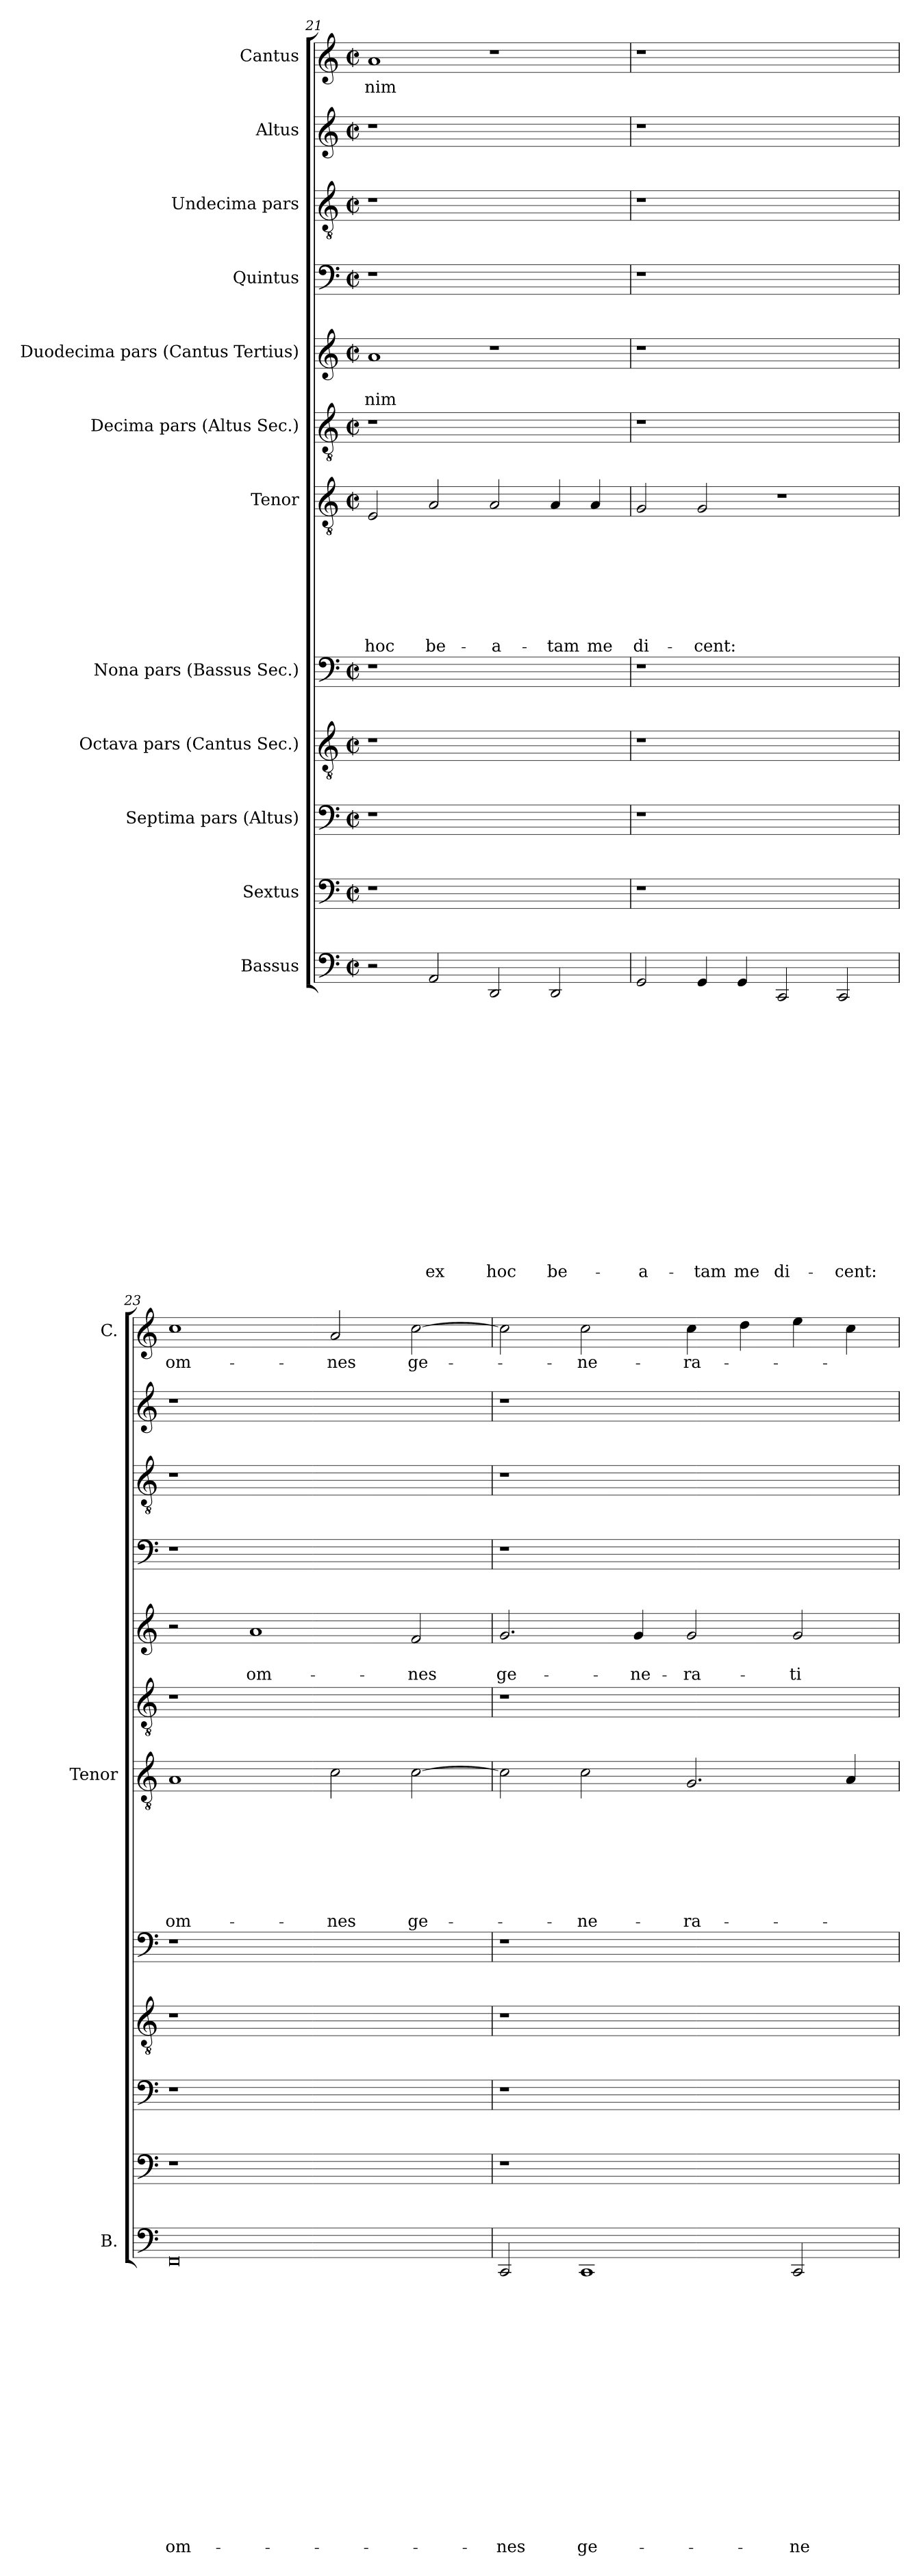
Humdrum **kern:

**kern	**text	**text	**text	**text	**text	**text	**text	**text	**text	**text	**text	**text	**text	**text	**text	**text	**text	**kern	**kern	**kern	**kern	**kern	**text	**text	**text	**text	**text	**text	**text	**text	**kern	**kern	**text	**text	**kern	**kern	**kern	**kern	**text
*part12	*part12	*part12	*part12	*part12	*part12	*part12	*part12	*part12	*part12	*part12	*part12	*part12	*part12	*part12	*part12	*part12	*part12	*part11	*part10	*part9	*part8	*part7	*part7	*part7	*part7	*part7	*part7	*part7	*part7	*part7	*part6	*part5	*part5	*part5	*part4	*part3	*part2	*part1	*part1
*staff12	*staff12	*staff12	*staff12	*staff12	*staff12	*staff12	*staff12	*staff12	*staff12	*staff12	*staff12	*staff12	*staff12	*staff12	*staff12	*staff12	*staff12	*staff11	*staff10	*staff9	*staff8	*staff7	*staff7	*staff7	*staff7	*staff7	*staff7	*staff7	*staff7	*staff7	*staff6	*staff5	*staff5	*staff5	*staff4	*staff3	*staff2	*staff1	*staff1
*I"Bassus	*	*	*	*	*	*	*	*	*	*	*	*	*	*	*	*	*	*I"Sextus	*I"Septima pars (Altus)	*I"Octava pars (Cantus Sec.)	*I"Nona pars (Bassus Sec.)	*I"Tenor	*	*	*	*	*	*	*	*	*I"Decima pars (Altus Sec.)	*I"Duodecima pars (Cantus Tertius)	*	*	*I"Quintus	*I"Undecima pars	*I"Altus	*I"Cantus	*
*I'B.	*	*	*	*	*	*	*	*	*	*	*	*	*	*	*	*	*	*	*	*	*	*I'Tenor	*	*	*	*	*	*	*	*	*	*	*	*	*	*	*	*I'C.	*
!!LO:PB:g=z
*clefF4	*	*	*	*	*	*	*	*	*	*	*	*	*	*	*	*	*	*clefF4	*clefF4	*clefGv2	*clefF4	*clefGv2	*	*	*	*	*	*	*	*	*clefGv2	*clefG2	*	*	*clefF4	*clefGv2	*clefG2	*clefG2	*
*k[]	*	*	*	*	*	*	*	*	*	*	*	*	*	*	*	*	*	*k[]	*k[]	*k[]	*k[]	*k[]	*	*	*	*	*	*	*	*	*k[]	*k[]	*	*	*k[]	*k[]	*k[]	*k[]	*
*C:	*	*	*	*	*	*	*	*	*	*	*	*	*	*	*	*	*	*C:	*C:	*C:	*C:	*C:	*	*	*	*	*	*	*	*	*C:	*C:	*	*	*C:	*C:	*C:	*C:	*
*M2/2	*	*	*	*	*	*	*	*	*	*	*	*	*	*	*	*	*	*M2/2	*M2/2	*M2/2	*M2/2	*M2/2	*	*	*	*	*	*	*	*	*M2/2	*M2/2	*	*	*M2/2	*M2/2	*M2/2	*M2/2	*
*met(c|)	*	*	*	*	*	*	*	*	*	*	*	*	*	*	*	*	*	*met(c|)	*met(c|)	*met(c|)	*met(c|)	*met(c|)	*	*	*	*	*	*	*	*	*met(c|)	*met(c|)	*	*	*met(c|)	*met(c|)	*met(c|)	*met(c|)	*
=21	=21	=21	=21	=21	=21	=21	=21	=21	=21	=21	=21	=21	=21	=21	=21	=21	=21	=21	=21	=21	=21	=21	=21	=21	=21	=21	=21	=21	=21	=21	=21	=21	=21	=21	=21	=21	=21	=21	=21
!	!	!	!	!	!	!	!	!	!	!	!	!	!	!	!	!	!	!	!	!	!	!	!	!	!	!	!	!	!	!LO:LY:b	!	!	!	!LO:LY:b	!	!	!	!	!LO:LY:b
2r	.	.	.	.	.	.	.	.	.	.	.	.	.	.	.	.	.	1r	1r	1r	1r	2E/	.	.	.	.	.	.	.	hoc	1r	1a	.	-nim	1r	1r	1r	1a	-nim
!	!	!	!	!	!	!	!	!	!	!	!	!	!	!	!	!	!LO:LY:b	!	!	!	!	!	!	!	!	!	!	!	!	!LO:LY:b	!	!	!	!	!	!	!	!	!
2AA/	.	.	.	.	.	.	.	.	.	.	.	.	.	.	.	.	ex	.	.	.	.	2A/	.	.	.	.	.	.	.	be-	.	.	.	.	.	.	.	.	.
!	!	!	!	!	!	!	!	!	!	!	!	!	!	!	!	!	!LO:LY:b	!	!	!	!	!	!	!	!	!	!	!	!	!LO:LY:b	!	!	!	!	!	!	!	!	!
2DD/	.	.	.	.	.	.	.	.	.	.	.	.	.	.	.	.	hoc	1ryy	1ryy	1ryy	1ryy	2A/	.	.	.	.	.	.	.	-a-	1ryy	1r	.	.	1ryy	1ryy	1ryy	1r	.
!	!	!	!	!	!	!	!	!	!	!	!	!	!	!	!	!	!LO:LY:b	!	!	!	!	!	!	!	!	!	!	!	!	!LO:LY:b	!	!	!	!	!	!	!	!	!
2DD/	.	.	.	.	.	.	.	.	.	.	.	.	.	.	.	.	be-	.	.	.	.	4A/	.	.	.	.	.	.	.	-tam	.	.	.	.	.	.	.	.	.
!	!	!	!	!	!	!	!	!	!	!	!	!	!	!	!	!	!	!	!	!	!	!	!	!	!	!	!	!	!	!LO:LY:b	!	!	!	!	!	!	!	!	!
.	.	.	.	.	.	.	.	.	.	.	.	.	.	.	.	.	.	.	.	.	.	4A/	.	.	.	.	.	.	.	me	.	.	.	.	.	.	.	.	.
=22	=22	=22	=22	=22	=22	=22	=22	=22	=22	=22	=22	=22	=22	=22	=22	=22	=22	=22	=22	=22	=22	=22	=22	=22	=22	=22	=22	=22	=22	=22	=22	=22	=22	=22	=22	=22	=22	=22	=22
!	!	!	!	!	!	!	!	!	!	!	!	!	!	!	!	!	!LO:LY:b	!	!	!	!	!	!	!	!	!	!	!	!	!LO:LY:b	!	!LO:N:vis=1	!	!	!	!	!	!LO:N:vis=1	!
2GG/	.	.	.	.	.	.	.	.	.	.	.	.	.	.	.	.	-a-	1r	1r	1r	1r	2G/	.	.	.	.	.	.	.	di-	1r	1r	.	.	1r	1r	1r	1r	.
!	!	!	!	!	!	!	!	!	!	!	!	!	!	!	!	!	!LO:LY:b	!	!	!	!	!	!	!	!	!	!	!	!	!LO:LY:b	!	!	!	!	!	!	!	!	!
4GG/	.	.	.	.	.	.	.	.	.	.	.	.	.	.	.	.	-tam	.	.	.	.	2G/	.	.	.	.	.	.	.	-cent:	.	.	.	.	.	.	.	.	.
!	!	!	!	!	!	!	!	!	!	!	!	!	!	!	!	!	!LO:LY:b	!	!	!	!	!	!	!	!	!	!	!	!	!	!	!	!	!	!	!	!	!	!
4GG/	.	.	.	.	.	.	.	.	.	.	.	.	.	.	.	.	me	.	.	.	.	.	.	.	.	.	.	.	.	.	.	.	.	.	.	.	.	.	.
!	!	!	!	!	!	!	!	!	!	!	!	!	!	!	!	!	!LO:LY:b	!	!	!	!	!	!	!	!	!	!	!	!	!	!	!	!	!	!	!	!	!	!
2CC/	.	.	.	.	.	.	.	.	.	.	.	.	.	.	.	.	di-	1ryy	1ryy	1ryy	1ryy	1r	.	.	.	.	.	.	.	.	1ryy	1ryy	.	.	1ryy	1ryy	1ryy	1ryy	.
!	!	!	!	!	!	!	!	!	!	!	!	!	!	!	!	!	!LO:LY:b	!	!	!	!	!	!	!	!	!	!	!	!	!	!	!	!	!	!	!	!	!	!
2CC/	.	.	.	.	.	.	.	.	.	.	.	.	.	.	.	.	-cent:	.	.	.	.	.	.	.	.	.	.	.	.	.	.	.	.	.	.	.	.	.	.
=23	=23	=23	=23	=23	=23	=23	=23	=23	=23	=23	=23	=23	=23	=23	=23	=23	=23	=23	=23	=23	=23	=23	=23	=23	=23	=23	=23	=23	=23	=23	=23	=23	=23	=23	=23	=23	=23	=23	=23
!	!	!	!	!	!	!	!	!	!	!	!	!	!	!	!	!	!LO:LY:b	!	!	!	!	!	!	!	!	!	!	!	!	!LO:LY:b	!	!	!	!	!	!	!	!	!LO:LY:b
0FF	.	.	.	.	.	.	.	.	.	.	.	.	.	.	.	.	om-	1r	1r	1r	1r	1A	.	.	.	.	.	.	.	om-	1r	2r	.	.	1r	1r	1r	1cc	om-
!	!	!	!	!	!	!	!	!	!	!	!	!	!	!	!	!	!	!	!	!	!	!	!	!	!	!	!	!	!	!	!	!	!	!LO:LY:b	!	!	!	!	!
.	.	.	.	.	.	.	.	.	.	.	.	.	.	.	.	.	.	.	.	.	.	.	.	.	.	.	.	.	.	.	.	1a	.	om-	.	.	.	.	.
!	!	!	!	!	!	!	!	!	!	!	!	!	!	!	!	!	!	!	!	!	!	!	!	!	!	!	!	!	!	!LO:LY:b	!	!	!	!	!	!	!	!	!LO:LY:b
.	.	.	.	.	.	.	.	.	.	.	.	.	.	.	.	.	.	1ryy	1ryy	1ryy	1ryy	2c\	.	.	.	.	.	.	.	-nes	1ryy	.	.	.	1ryy	1ryy	1ryy	2a/	-nes
!	!	!	!	!	!	!	!	!	!	!	!	!	!	!	!	!	!	!	!	!	!	!	!	!	!	!	!	!	!	!LO:LY:b	!	!	!	!LO:LY:b	!	!	!	!	!LO:LY:b
.	.	.	.	.	.	.	.	.	.	.	.	.	.	.	.	.	.	.	.	.	.	[>2c\	.	.	.	.	.	.	.	ge-	.	2f/	.	-nes	.	.	.	[>2cc\	ge-
=24	=24	=24	=24	=24	=24	=24	=24	=24	=24	=24	=24	=24	=24	=24	=24	=24	=24	=24	=24	=24	=24	=24	=24	=24	=24	=24	=24	=24	=24	=24	=24	=24	=24	=24	=24	=24	=24	=24	=24
!	!	!	!	!	!	!	!	!	!	!	!	!	!	!	!	!	!LO:LY:b	!	!	!	!	!	!	!	!	!	!	!	!	!	!	!	!	!LO:LY:b	!	!	!	!	!
2CC/	.	.	.	.	.	.	.	.	.	.	.	.	.	.	.	.	-nes	1r	1r	1r	1r	2c\]	.	.	.	.	.	.	.	.	1r	2.g/	.	ge-	1r	1r	1r	2cc\]	.
!	!	!	!	!	!	!	!	!	!	!	!	!	!	!	!	!	!LO:LY:b	!	!	!	!	!	!	!	!	!	!	!	!	!LO:LY:b	!	!	!	!	!	!	!	!	!LO:LY:b
1CC	.	.	.	.	.	.	.	.	.	.	.	.	.	.	.	.	ge-	.	.	.	.	2c\	.	.	.	.	.	.	.	-ne-	.	.	.	.	.	.	.	2cc\	-ne-
!	!	!	!	!	!	!	!	!	!	!	!	!	!	!	!	!	!	!	!	!	!	!	!	!	!	!	!	!	!	!	!	!	!	!LO:LY:b	!	!	!	!	!
.	.	.	.	.	.	.	.	.	.	.	.	.	.	.	.	.	.	.	.	.	.	.	.	.	.	.	.	.	.	.	.	4g/	.	-ne-	.	.	.	.	.
!	!	!	!	!	!	!	!	!	!	!	!	!	!	!	!	!	!	!	!	!	!	!	!	!	!	!	!	!	!	!LO:LY:b	!	!	!	!LO:LY:b	!	!	!	!	!LO:LY:b
.	.	.	.	.	.	.	.	.	.	.	.	.	.	.	.	.	.	1ryy	1ryy	1ryy	1ryy	2.G/	.	.	.	.	.	.	.	-ra-	1ryy	2g/	.	-ra-	1ryy	1ryy	1ryy	4cc\	-ra-
.	.	.	.	.	.	.	.	.	.	.	.	.	.	.	.	.	.	.	.	.	.	.	.	.	.	.	.	.	.	.	.	.	.	.	.	.	.	4dd\	.
!	!	!	!	!	!	!	!	!	!	!	!	!	!	!	!	!	!LO:LY:b	!	!	!	!	!	!	!	!	!	!	!	!	!	!	!	!	!LO:LY:b	!	!	!	!	!
2CC/	.	.	.	.	.	.	.	.	.	.	.	.	.	.	.	.	-ne-	.	.	.	.	.	.	.	.	.	.	.	.	.	.	2g/	.	-ti-	.	.	.	4ee\	.
.	.	.	.	.	.	.	.	.	.	.	.	.	.	.	.	.	.	.	.	.	.	4A/	.	.	.	.	.	.	.	.	.	.	.	.	.	.	.	4cc\	.
=	=	=	=	=	=	=	=	=	=	=	=	=	=	=	=	=	=	=	=	=	=	=	=	=	=	=	=	=	=	=	=	=	=	=	=	=	=	=	=
*-	*-	*-	*-	*-	*-	*-	*-	*-	*-	*-	*-	*-	*-	*-	*-	*-	*-	*-	*-	*-	*-	*-	*-	*-	*-	*-	*-	*-	*-	*-	*-	*-	*-	*-	*-	*-	*-	*-	*-
